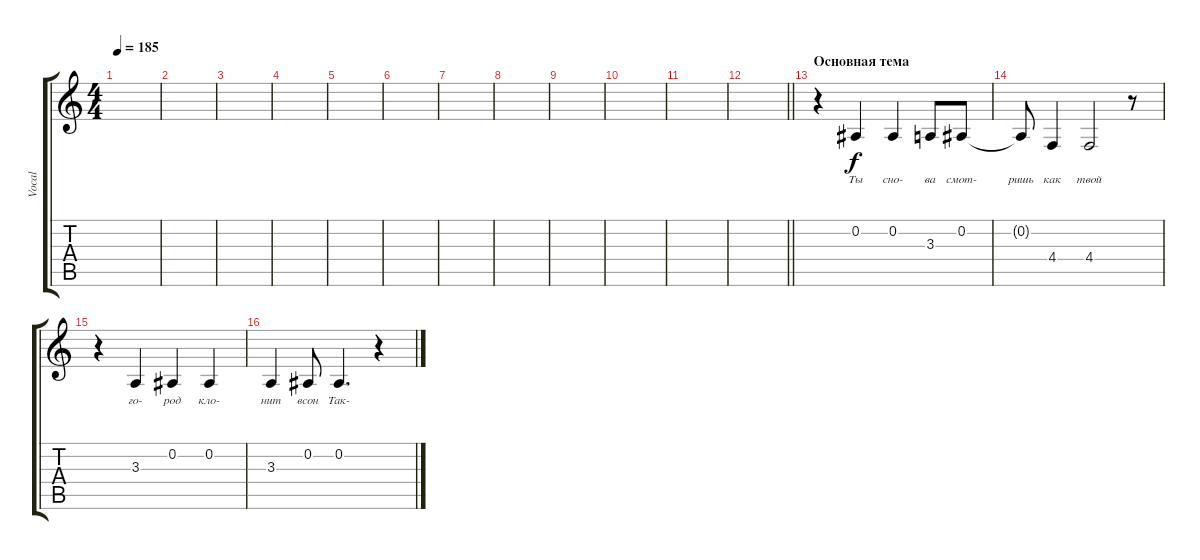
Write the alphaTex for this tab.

\track ("Vocal" "Vocal") {instrument lead8bassandlead}
\staff {score tabs}
\tuning (Eb4 Bb3 Gb3 Db3 Ab2 Eb2) {hide}
\ts (4 4)
\tempo 185
\clef g2
\ks c
|
|
|
|
|
|
|
|
|
|
|
\barLineRight lightlight
|
\section ("" "Основная тема")
r.4{volume 16} 0.2.4{lyrics (0 "Ты") lyrics (1 "") lyrics (2 "") lyrics (3 "") lyrics (4 "")} 0.2.4{lyrics (0 "сно-") lyrics (1 "") lyrics (2 "") lyrics (3 "") lyrics (4 "")} 3.3.8{lyrics (0 "ва") lyrics (1 "") lyrics (2 "") lyrics (3 "") lyrics (4 "")} 0.2.8{lyrics (0 "смот-") lyrics (1 "") lyrics (2 "") lyrics (3 "") lyrics (4 "")} |
0.2{t}.8{lyrics (0 "ришь") lyrics (1 "") lyrics (2 "") lyrics (3 "") lyrics (4 "")} 4.4.4{lyrics (0 "как") lyrics (1 "") lyrics (2 "") lyrics (3 "") lyrics (4 "")} 4.4.2{lyrics (0 "твой") lyrics (1 "") lyrics (2 "") lyrics (3 "") lyrics (4 "")} r.8 |
r.4 3.3.4{lyrics (0 "го-") lyrics (1 "") lyrics (2 "") lyrics (3 "") lyrics (4 "")} 0.2.4{lyrics (0 "род") lyrics (1 "") lyrics (2 "") lyrics (3 "") lyrics (4 "")} 0.2.4{lyrics (0 "кло-") lyrics (1 "") lyrics (2 "") lyrics (3 "") lyrics (4 "")} |
3.3.4{lyrics (0 "нит") lyrics (1 "") lyrics (2 "") lyrics (3 "") lyrics (4 "")} 0.2.8{lyrics (0 "всон") lyrics (1 "") lyrics (2 "") lyrics (3 "") lyrics (4 "")} 0.2.4{d lyrics (0 "Так-") lyrics (1 "") lyrics (2 "") lyrics (3 "") lyrics (4 "")} r.4
